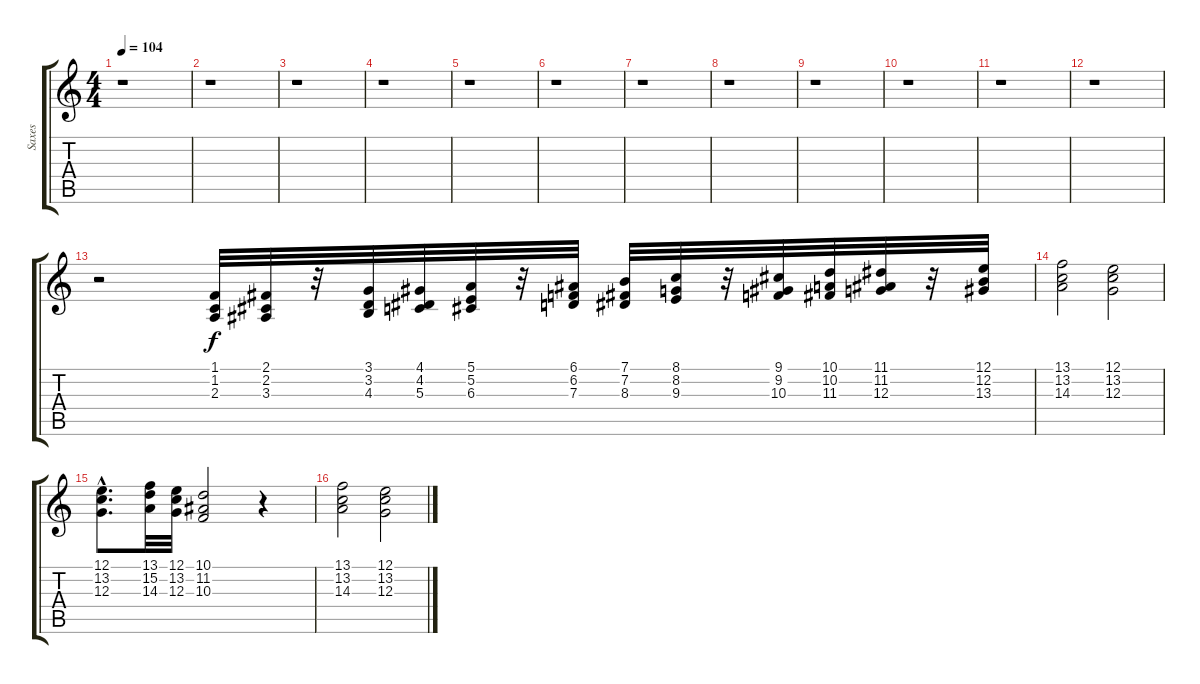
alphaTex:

\track ("Saxes   " "Saxes   ") {instrument tenorsax}
\staff {score tabs}
\tuning (E4 B3 G3 D3 A2 E2) {hide}
\ts (4 4)
\tempo 104
\clef g2
\ks c
r.1{dy f} |
r.1 |
r.1 |
r.1 |
r.1 |
r.1 |
r.1 |
r.1 |
r.1 |
r.1 |
r.1 |
r.1 |
r.2 (1.1 1.2 2.3).32 (2.1 2.2 3.3).32 r.32 (3.1 3.2 4.3).32 (4.1 4.2 5.3).32 (5.1 5.2 6.3).32 r.32 (6.1 6.2 7.3).32 (7.1 7.2 8.3).32 (8.1 8.2 9.3).32 r.32 (9.1 9.2 10.3).32 (10.1 10.2 11.3).32 (11.1 11.2 12.3).32 r.32 (12.1 12.2 13.3).32 |
(13.1 13.2 14.3).2 (12.1 13.2 12.3).2 |
(12.1{hac} 13.2{hac} 12.3{hac}).8{d} (13.1 15.2 14.3).32 (12.1 13.2 12.3).32 (10.1 11.2 10.3).2 r.4 |
(13.1 13.2 14.3).2 (12.1 13.2 12.3).2
